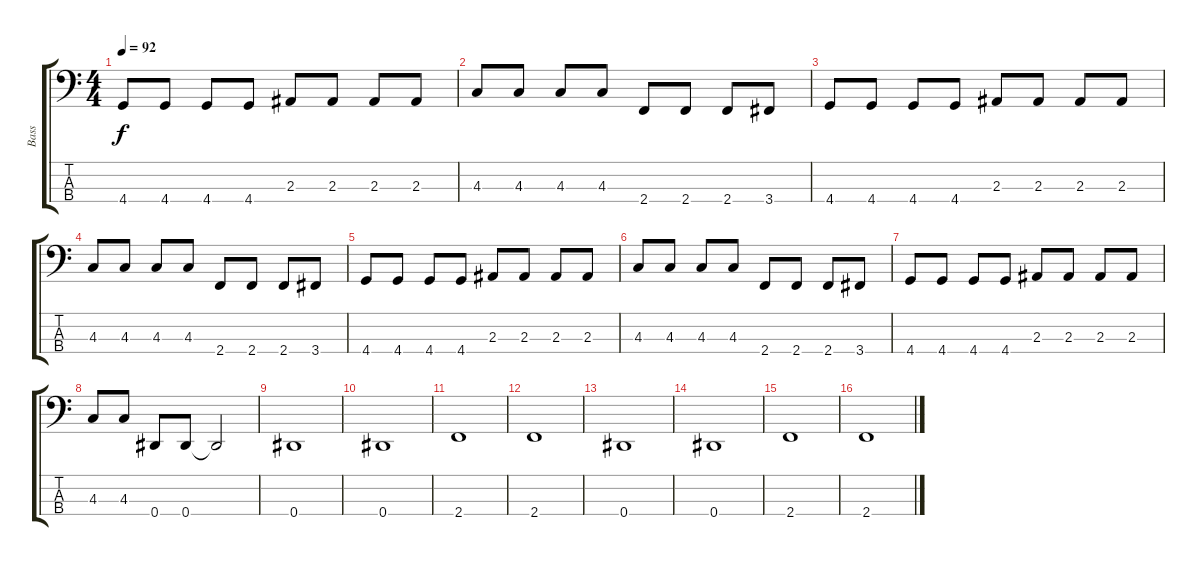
\track ("Bass" "Bass") {instrument electricbasspick}
\staff {score tabs}
\tuning (Gb2 Db2 Ab1 Eb1) {hide}
\ts (4 4)
\tempo 92
\clef f4
\ks c
4.4.8{dy f instrument electricbasspick} 4.4.8 4.4.8 4.4.8 2.3.8 2.3.8 2.3.8 2.3.8 |
4.3.8 4.3.8 4.3.8 4.3.8 2.4.8 2.4.8 2.4.8 3.4.8 |
4.4.8 4.4.8 4.4.8 4.4.8 2.3.8 2.3.8 2.3.8 2.3.8 |
4.3.8 4.3.8 4.3.8 4.3.8 2.4.8 2.4.8 2.4.8 3.4.8 |
4.4.8 4.4.8 4.4.8 4.4.8 2.3.8 2.3.8 2.3.8 2.3.8 |
4.3.8 4.3.8 4.3.8 4.3.8 2.4.8 2.4.8 2.4.8 3.4.8 |
4.4.8 4.4.8 4.4.8 4.4.8 2.3.8 2.3.8 2.3.8 2.3.8 |
4.3.8 4.3.8 0.4.8 0.4.8 0.4{t}.2 |
0.4.1 |
0.4.1 |
2.4.1 |
2.4.1 |
0.4.1 |
0.4.1 |
2.4.1 |
2.4.1
